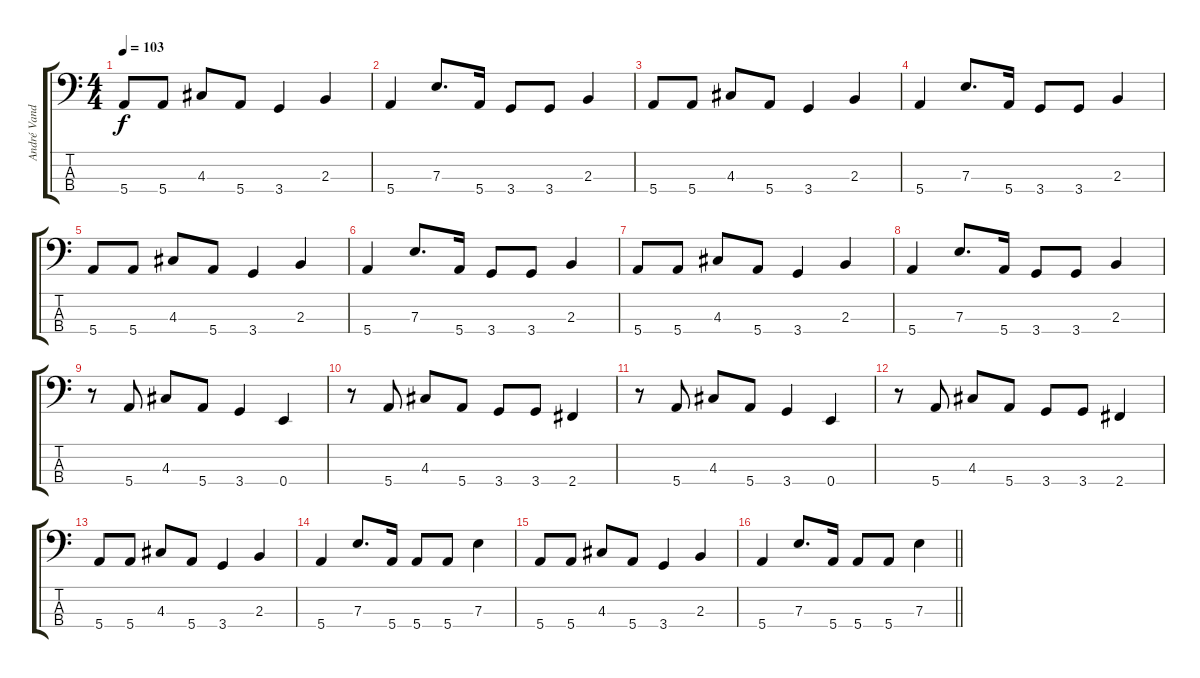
\track ("André Vanderbiest" "André Vand") {instrument electricbassfinger}
\staff {score tabs}
\tuning (G2 D2 A1 E1) {hide}
\ts (4 4)
\tempo 103
\clef f4
\ks c
5.4.8{dy f} 5.4.8 4.3.8 5.4.8 3.4.4 2.3.4 |
5.4.4 7.3.8{d} 5.4.16 3.4.8 3.4.8 2.3.4 |
5.4.8 5.4.8 4.3.8 5.4.8 3.4.4 2.3.4 |
5.4.4 7.3.8{d} 5.4.16 3.4.8 3.4.8 2.3.4 |
5.4.8 5.4.8 4.3.8 5.4.8 3.4.4 2.3.4 |
5.4.4 7.3.8{d} 5.4.16 3.4.8 3.4.8 2.3.4 |
5.4.8 5.4.8 4.3.8 5.4.8 3.4.4 2.3.4 |
5.4.4 7.3.8{d} 5.4.16 3.4.8 3.4.8 2.3.4 |
r.8 5.4.8 4.3.8 5.4.8 3.4.4 0.4.4 |
r.8 5.4.8 4.3.8 5.4.8 3.4.8 3.4.8 2.4.4 |
r.8 5.4.8 4.3.8 5.4.8 3.4.4 0.4.4 |
r.8 5.4.8 4.3.8 5.4.8 3.4.8 3.4.8 2.4.4 |
5.4.8 5.4.8 4.3.8 5.4.8 3.4.4 2.3.4 |
5.4.4 7.3.8{d} 5.4.16 5.4.8 5.4.8 7.3.4 |
5.4.8 5.4.8 4.3.8 5.4.8 3.4.4 2.3.4 |
\barLineRight lightlight
5.4.4 7.3.8{d} 5.4.16 5.4.8 5.4.8 7.3.4
